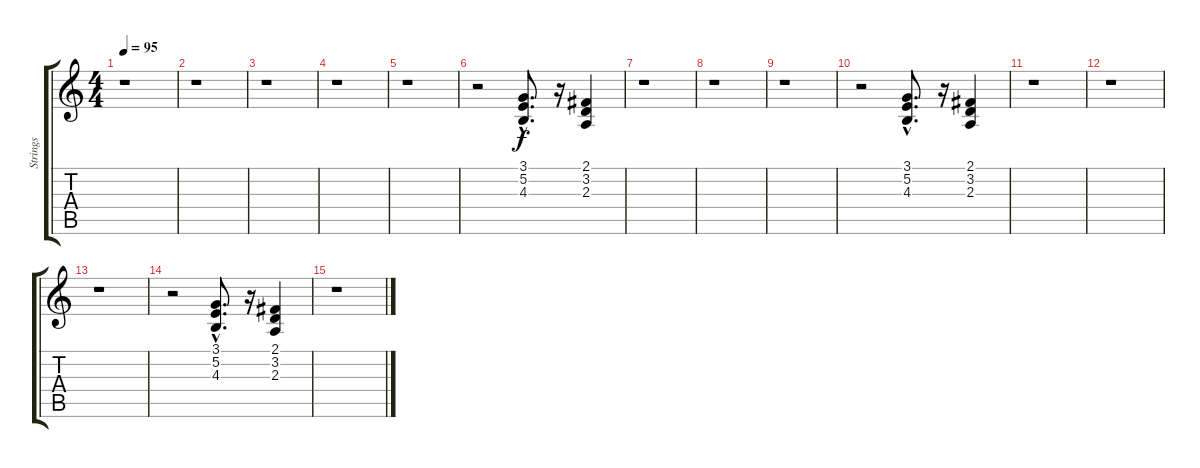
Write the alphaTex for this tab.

\track ("Strings" "Strings") {instrument lead6voice}
\staff {score tabs}
\tuning (E4 B3 G3 D3 A2 E2) {hide}
\ts (4 4)
\tempo 95
\clef g2
\ks c
r.1{dy f} |
r.1 |
r.1 |
r.1 |
r.1 |
r.2 (3.1{hac} 5.2{hac} 4.3{hac}).8{d} r.16 (2.1 3.2 2.3).4 |
r.1 |
r.1 |
r.1 |
r.2 (3.1{hac} 5.2{hac} 4.3{hac}).8{d} r.16 (2.1 3.2 2.3).4 |
r.1 |
r.1 |
r.1 |
r.2 (3.1{hac} 5.2{hac} 4.3{hac}).8{d} r.16 (2.1 3.2 2.3).4 |
r.1
